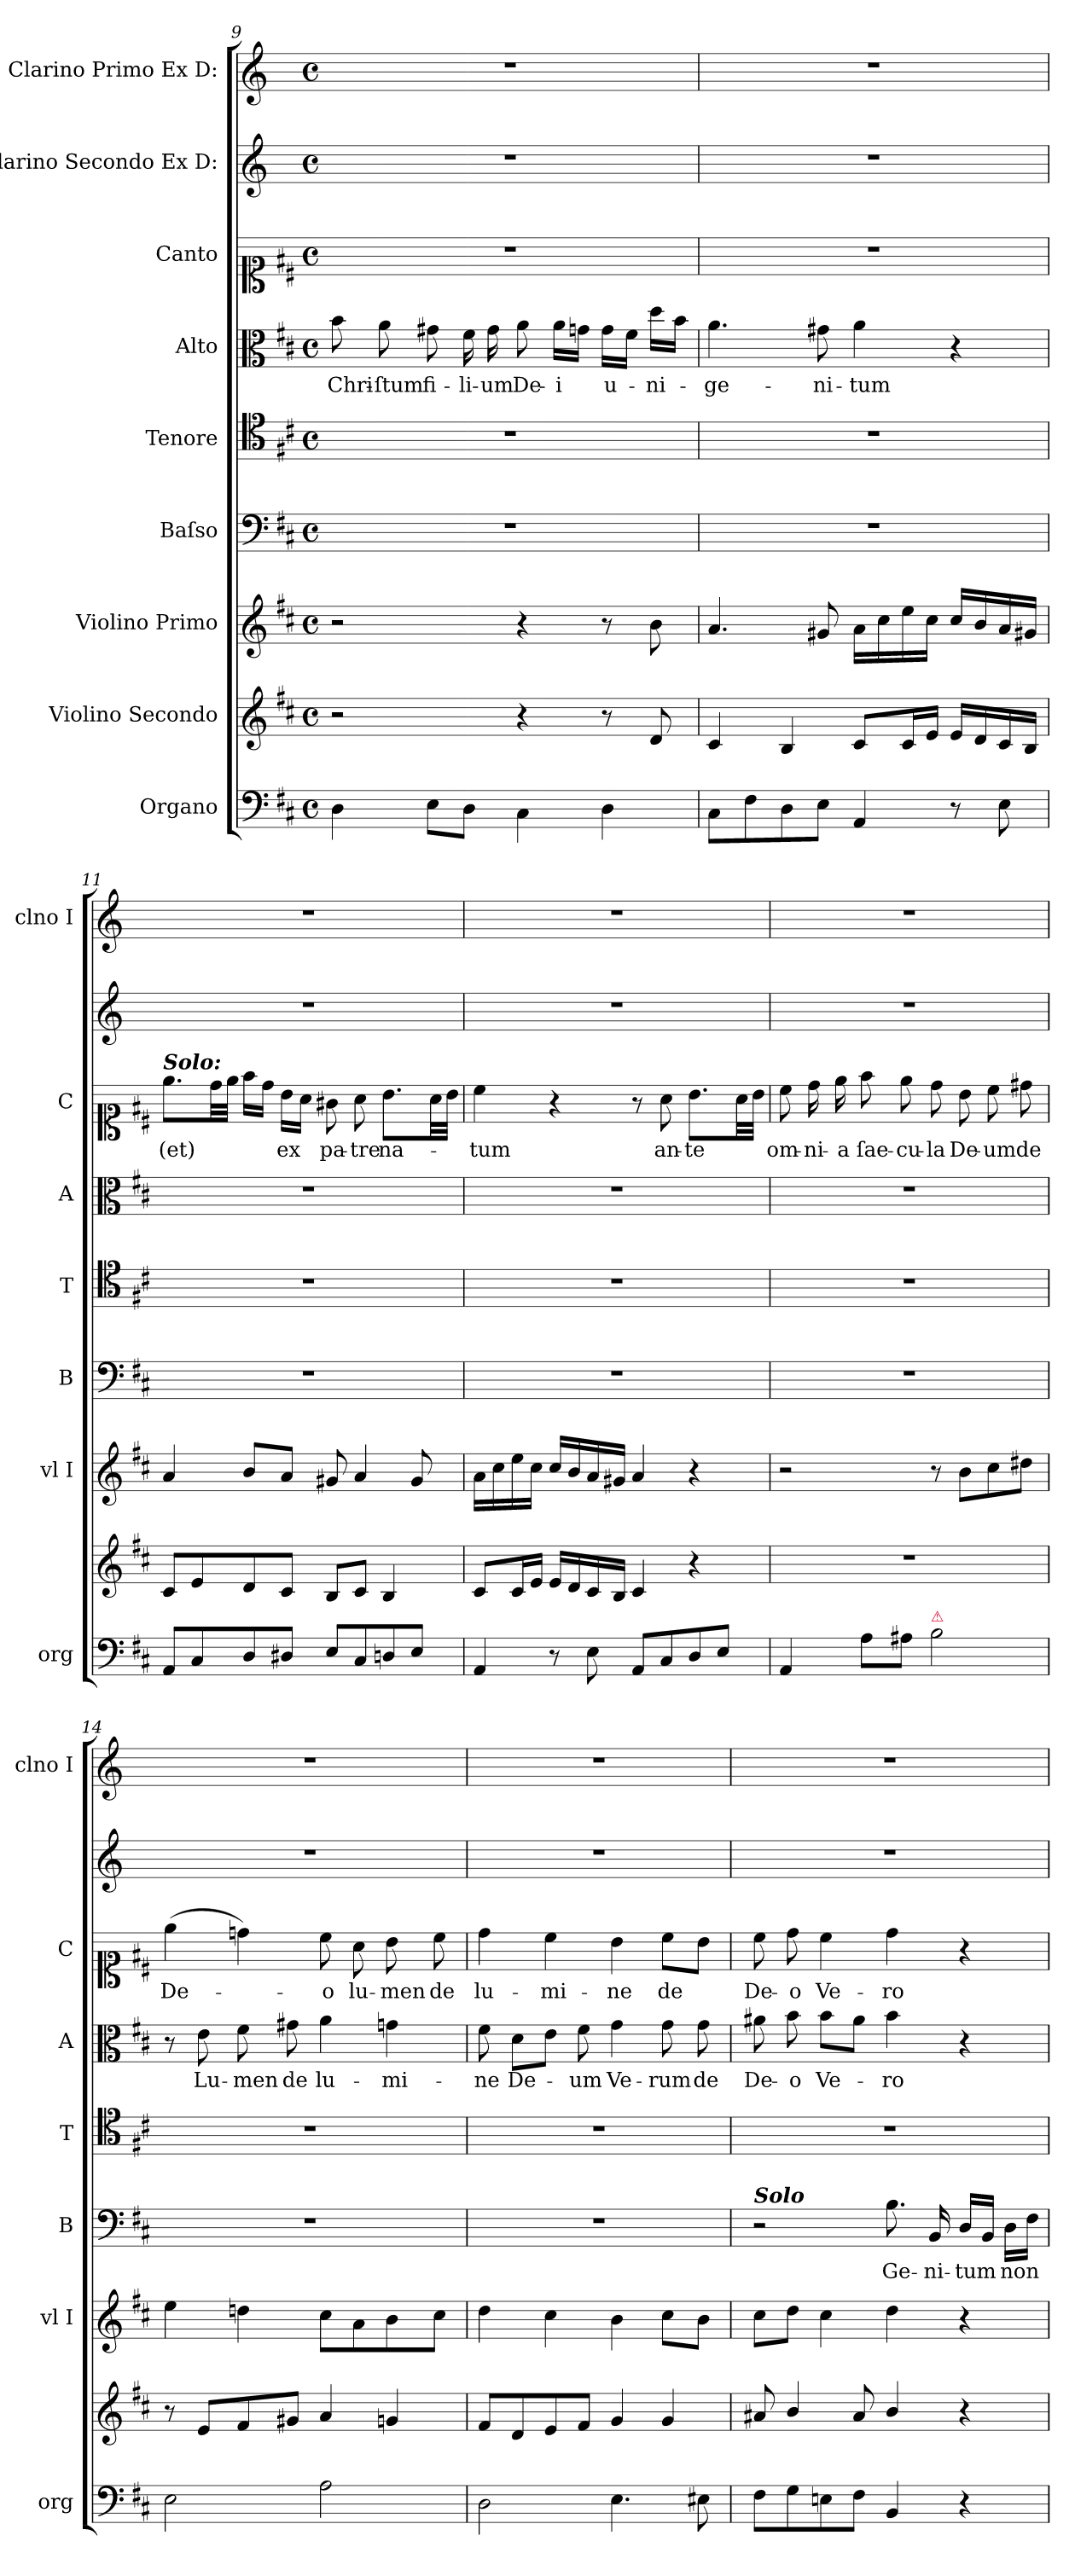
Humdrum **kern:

**kern	**kern	**kern	**kern	**text	**kern	**kern	**text	**kern	**text	**kern	**kern
*part9	*part8	*part7	*part6	*part6	*part5	*part4	*part4	*part3	*part3	*part2	*part1
*staff9	*staff8	*staff7	*staff6	*staff6	*staff5	*staff4	*staff4	*staff3	*staff3	*staff2	*staff1
*I"Organo	*I"Violino Secondo	*I"Violino Primo	*I"Baſso	*	*I"Tenore	*I"Alto	*	*I"Canto	*	*I"Clarino Secondo Ex D:	*I"Clarino Primo Ex D:
*I'org	*	*I'vl I	*I'B	*	*I'T	*I'A	*	*I'C	*	*	*I'clno I
*clefF4	*clefG2	*clefG2	*clefF4	*	*clefC4	*clefC3	*	*clefC1	*	*clefG2	*clefG2
*	*	*	*	*	*	*	*	*	*	*ITrd-1c-2	*ITrd-1c-2
*k[f#c#]	*k[f#c#]	*k[f#c#]	*k[f#c#]	*	*k[f#c#]	*k[f#c#]	*	*k[f#c#]	*	*k[f#c#]	*k[f#c#]
*D:	*D:	*D:	*D:	*	*D:	*D:	*	*D:	*	*D:	*D:
*M4/4	*M4/4	*M4/4	*M4/4	*	*M4/4	*M4/4	*	*M4/4	*	*M4/4	*M4/4
*met(c)	*met(c)	*met(c)	*met(c)	*	*met(c)	*met(c)	*	*met(c)	*	*met(c)	*met(c)
=9	=9	=9	=9	=9	=9	=9	=9	=9	=9	=9	=9
4D\	2r	2r	1r	.	1r	8b\	Chri-	1r	.	1r	1r
.	.	.	.	.	.	8a\	-ſtum	.	.	.	.
8E\L	.	.	.	.	.	8g#X\	fi-	.	.	.	.
8D\J	.	.	.	.	.	16f#\	-li-	.	.	.	.
.	.	.	.	.	.	16g#\	-um	.	.	.	.
4C#\	4r	4r	.	.	.	8a\	De-	.	.	.	.
.	.	.	.	.	.	16a\LL	-i	.	.	.	.
.	.	.	.	.	.	16gn\JJ	.	.	.	.	.
4D\	8r	8r	.	.	.	16g\LL	u-	.	.	.	.
.	.	.	.	.	.	16f#\JJ	.	.	.	.	.
.	8d/	8b\	.	.	.	16dd\LL	-ni-	.	.	.	.
.	.	.	.	.	.	16b\JJ	.	.	.	.	.
=10	=10	=10	=10	=10	=10	=10	=10	=10	=10	=10	=10
8C#\L	4c#/	4.a/	1r	.	1r	4.a\	-ge-	1r	.	1r	1r
8F#\	.	.	.	.	.	.	.	.	.	.	.
8D\	4B/	.	.	.	.	.	.	.	.	.	.
8E\J	.	8g#X/	.	.	.	8g#X\	-ni-	.	.	.	.
4AA/	8c#/L	16a\LL	.	.	.	4a\	-tum	.	.	.	.
.	.	16cc#\	.	.	.	.	.	.	.	.	.
.	16c#/L	16ee\	.	.	.	.	.	.	.	.	.
.	16e/JJ	16cc#\JJ	.	.	.	.	.	.	.	.	.
8r	16e/LL	16cc#/LL	.	.	.	4r	.	.	.	.	.
.	16d/	16b/	.	.	.	.	.	.	.	.	.
8E\	16c#/	16a/	.	.	.	.	.	.	.	.	.
.	16B/JJ	16g#X/JJ	.	.	.	.	.	.	.	.	.
=11	=11	=11	=11	=11	=11	=11	=11	=11	=11	=11	=11
!	!	!	!	!	!	!	!	!LO:TX:a:Bi:t=Solo&colon;	!	!	!
8AA/L	8c#/L	4a/	1r	.	1r	1r	.	8.ee\L	(et)	1r	1r
8C#/	8e/	.	.	.	.	.	.	.	.	.	.
.	.	.	.	.	.	.	.	32dd\LL	.	.	.
.	.	.	.	.	.	.	.	32ee\JJJ	.	.	.
8D/	8d/	8b/L	.	.	.	.	.	16ff#\LL	.	.	.
.	.	.	.	.	.	.	.	16dd\JJ	.	.	.
8D#X/J	8c#/J	8a/J	.	.	.	.	.	16b\LL	ex	.	.
.	.	.	.	.	.	.	.	16a\JJ	.	.	.
8E/L	8B/L	8g#X/	.	.	.	.	.	8g#X\	pa-	.	.
8C#/	8c#/J	4a/	.	.	.	.	.	8a\	-tre	.	.
8Dn/	4B/	.	.	.	.	.	.	8.b\L	na-	.	.
8E/J	.	8g#/	.	.	.	.	.	.	.	.	.
.	.	.	.	.	.	.	.	32a\LL	.	.	.
.	.	.	.	.	.	.	.	32b\JJJ	.	.	.
=12	=12	=12	=12	=12	=12	=12	=12	=12	=12	=12	=12
4AA/	8c#/L	16a\LL	1r	.	1r	1r	.	4cc#\	-tum	1r	1r
.	.	16cc#\	.	.	.	.	.	.	.	.	.
.	16c#/L	16ee\	.	.	.	.	.	.	.	.	.
.	16e/JJ	16cc#\JJ	.	.	.	.	.	.	.	.	.
8r	16e/LL	16cc#/LL	.	.	.	.	.	4r	.	.	.
.	16d/	16b/	.	.	.	.	.	.	.	.	.
8E\	16c#/	16a/	.	.	.	.	.	.	.	.	.
.	16B/JJ	16g#X/JJ	.	.	.	.	.	.	.	.	.
8AA/L	4c#/	4a/	.	.	.	.	.	8r	.	.	.
8C#/	.	.	.	.	.	.	.	8a\	an-	.	.
8D/	4r	4r	.	.	.	.	.	8.b\L	-te	.	.
8E/J	.	.	.	.	.	.	.	.	.	.	.
.	.	.	.	.	.	.	.	32a\LL	.	.	.
.	.	.	.	.	.	.	.	32b\JJJ	.	.	.
=13	=13	=13	=13	=13	=13	=13	=13	=13	=13	=13	=13
4AA/	1r	2r	1r	.	1r	1r	.	8cc#\	om-	1r	1r
.	.	.	.	.	.	.	.	16dd\	-ni-	.	.
.	.	.	.	.	.	.	.	16ee\	-a	.	.
8A\L	.	.	.	.	.	.	.	8ff#\	ſae-	.	.
8A#X\J	.	.	.	.	.	.	.	8ee\	-cu-	.	.
!LO:TX:a:color=crimson:t=⚠	!	!	!	!	!	!	!	!	!	!	!
2B\	.	8r	.	.	.	.	.	8dd\	-la	.	.
.	.	8b\L	.	.	.	.	.	8b\	De-	.	.
.	.	8cc#\	.	.	.	.	.	8cc#\	-um	.	.
.	.	8dd#X\J	.	.	.	.	.	8dd#X\	de	.	.
=14	=14	=14	=14	=14	=14	=14	=14	=14	=14	=14	=14
2E\	8r	4ee\	1r	.	1r	8r	.	(4ee\	De-	1r	1r
.	8e/L	.	.	.	.	8e\	Lu-	.	.	.	.
.	8f#/	4ddn\	.	.	.	8f#\	-men	4ddn\)	.	.	.
.	8g#X/J	.	.	.	.	8g#X\	de	.	.	.	.
2A\	4a/	8cc#\L	.	.	.	4a\	lu-	8cc#\	-o	.	.
.	.	8a\	.	.	.	.	.	8a\	lu-	.	.
.	4gn/	8b\	.	.	.	4gn\	-mi-	8b\	-men	.	.
.	.	8cc#\J	.	.	.	.	.	8cc#\	de	.	.
=15	=15	=15	=15	=15	=15	=15	=15	=15	=15	=15	=15
2D\	8f#/L	4dd\	1r	.	1r	8f#\	-ne	4dd\	lu-	1r	1r
.	8d/	.	.	.	.	8d\L	De-	.	.	.	.
.	8e/	4cc#\	.	.	.	8e\J	.	4cc#\	-mi-	.	.
.	8f#/J	.	.	.	.	8f#\	-um	.	.	.	.
4.E\	4g/	4b\	.	.	.	4g\	Ve-	4b\	-ne	.	.
.	4g/	8cc#\L	.	.	.	8g\	-rum	8cc#\L	de	.	.
8E#X\	.	8b\J	.	.	.	8g\	de	8b\J	.	.	.
=16	=16	=16	=16	=16	=16	=16	=16	=16	=16	=16	=16
!	!	!	!LO:TX:a:Bi:t=Solo	!	!	!	!	!	!	!	!
8F#\L	8a#X/	8cc#\L	2r	.	1r	8a#X\	De-	8cc#\	De-	1r	1r
8G\	4b/	8dd\J	.	.	.	8b\	-o	8dd\	-o	.	.
8En\	.	4cc#\	.	.	.	8b\L	Ve-	4cc#\	Ve-	.	.
8F#\J	8a#/	.	.	.	.	8a#\J	.	.	.	.	.
4BB/	4b/	4dd\	8.B\	Ge-	.	4b\	-ro	4dd\	-ro	.	.
.	.	.	16BB/	-ni-	.	.	.	.	.	.	.
4r	4r	4r	16D/LL	-tum	.	4r	.	4r	.	.	.
.	.	.	16BB/JJ	.	.	.	.	.	.	.	.
.	.	.	16D\LL	non	.	.	.	.	.	.	.
.	.	.	16F#\JJ	.	.	.	.	.	.	.	.
=	=	=	=	=	=	=	=	=	=	=	=
*-	*-	*-	*-	*-	*-	*-	*-	*-	*-	*-	*-
